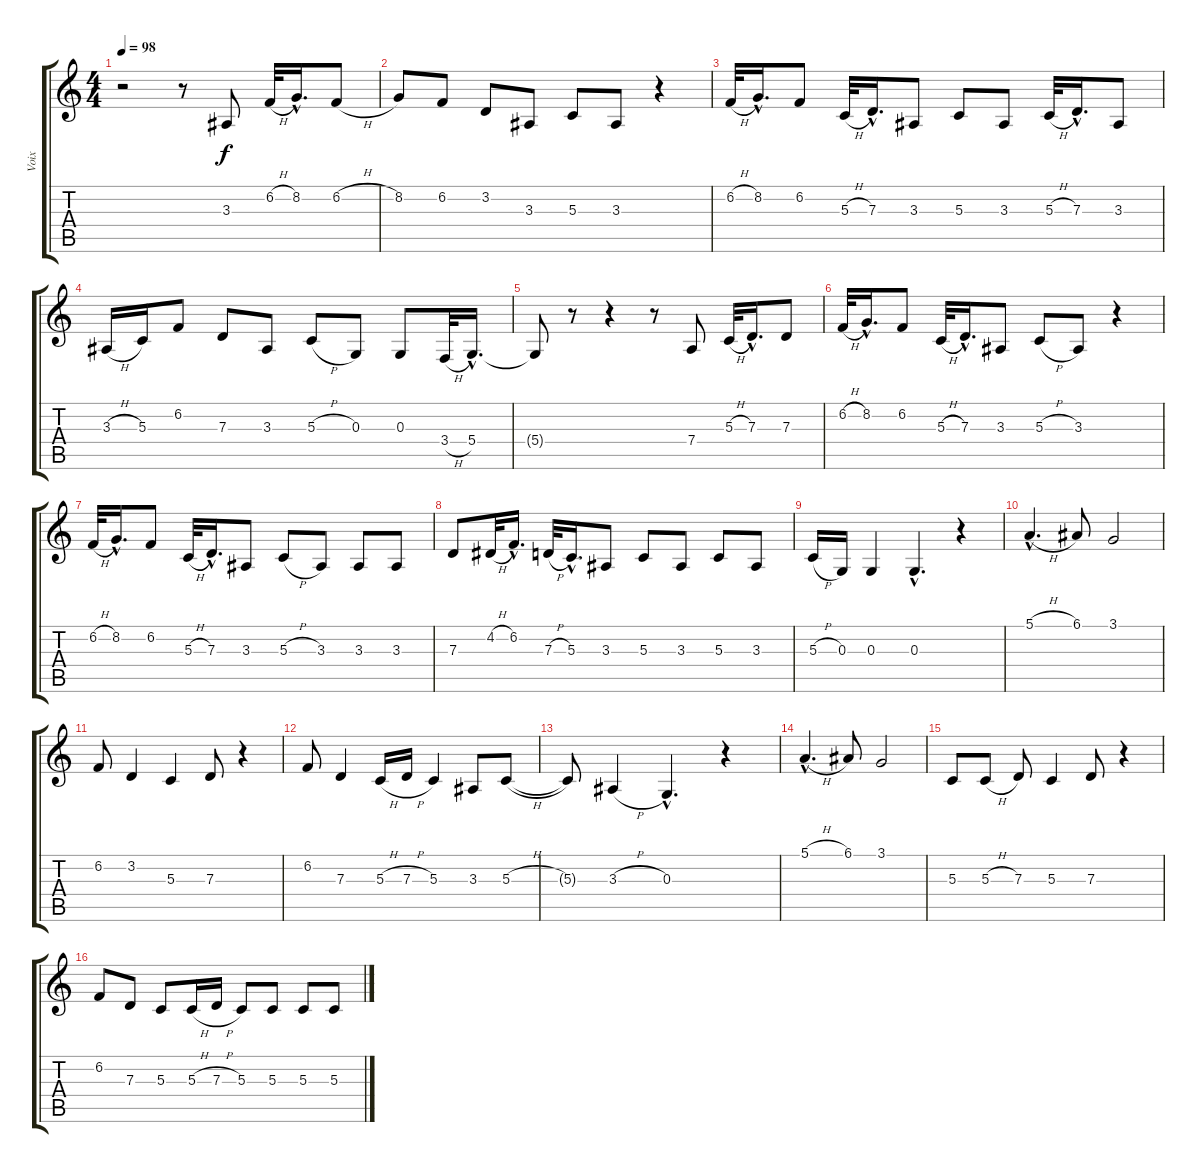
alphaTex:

\track ("Voix" "Voix") {instrument voiceoohs}
\staff {score tabs}
\tuning (E4 B3 G3 D3 A2 E2) {hide}
\ts (4 4)
\tempo 98
\clef g2
\ks c
r.2{dy f} r.8 3.3.8 6.2{h}.32 8.2{hac}.16{d} 6.2{h}.8 |
8.2.8 6.2.8 3.2.8 3.3.8 5.3.8 3.3.8 r.4 |
6.2{h}.32 8.2{hac}.16{d} 6.2.8 5.3{h}.32 7.3{hac}.16{d} 3.3.8 5.3.8 3.3.8 5.3{h}.32 7.3{hac}.16{d} 3.3.8 |
3.3{h}.16 5.3.16 6.2.8 7.3.8 3.3.8 5.3{h}.8 0.3.8 0.3.8 3.4{h}.32 5.4{hac}.16{d} |
5.4{t}.8 r.8 r.4 r.8 7.4.8 5.3{h}.32 7.3{hac}.16{d} 7.3.8 |
6.2{h}.32 8.2{hac}.16{d} 6.2.8 5.3{h}.32 7.3{hac}.16{d} 3.3.8 5.3{h}.8 3.3.8 r.4 |
6.2{h}.32 8.2{hac}.16{d} 6.2.8 5.3{h}.32 7.3{hac}.16{d} 3.3.8 5.3{h}.8 3.3.8 3.3.8 3.3.8 |
7.3.8 4.2{h}.32 6.2{hac}.16{d} 7.3{h}.32 5.3{hac}.16{d} 3.3.8 5.3.8 3.3.8 5.3.8 3.3.8 |
5.3{h}.16 0.3.16 0.3.4 0.3{hac}.4{d} r.4 |
5.1{h hac}.4{d} 6.1.8 3.1.2 |
6.2.8 3.2.4 5.3.4 7.3.8 r.4 |
6.2.8 7.3.4 5.3{h}.16 7.3{h}.16 5.3.4 3.3.8 5.3{h}.8 |
5.3{t}.8 3.3{h}.4 0.3{hac}.4{d} r.4 |
5.1{h hac}.4{d} 6.1.8 3.1.2 |
5.3.8 5.3{h}.8 7.3.8 5.3.4 7.3.8 r.4 |
6.2.8 7.3.8 5.3.8 5.3{h}.16 7.3{h}.16 5.3.8 5.3.8 5.3.8 5.3.8
